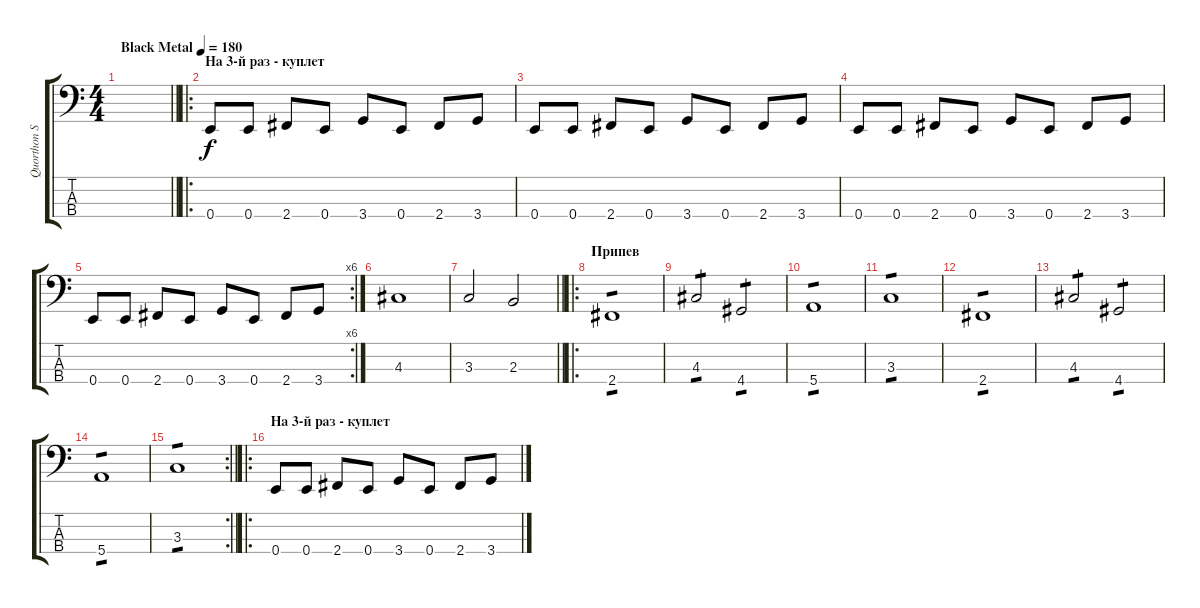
\track ("Quorthon Seth" "Quorthon S") {instrument electricbassfinger}
\staff {score tabs}
\tuning (G2 D2 A1 E1) {hide}
\ts (4 4)
\tempo (180 "Black Metal")
\clef f4
\barLineRight lightlight
\ks c
|
\ro
\section ("" "На 3-й раз - куплет")
0.4.8 0.4.8 2.4.8 0.4.8 3.4.8 0.4.8 2.4.8 3.4.8 |
0.4.8 0.4.8 2.4.8 0.4.8 3.4.8 0.4.8 2.4.8 3.4.8 |
0.4.8 0.4.8 2.4.8 0.4.8 3.4.8 0.4.8 2.4.8 3.4.8 |
\rc 6
0.4.8 0.4.8 2.4.8 0.4.8 3.4.8 0.4.8 2.4.8 3.4.8 |
4.3.1 |
\barLineRight lightlight
3.3.2 2.3.2 |
\ro
\section ("" "Припев")
2.4.1{tp 1} |
4.3.2{tp 1} 4.4.2{tp 1} |
5.4.1{tp 1} |
3.3.1{tp 1} |
2.4.1{tp 1} |
4.3.2{tp 1} 4.4.2{tp 1} |
5.4.1{tp 1} |
\rc 2
\barLineRight lightlight
3.3.1{tp 1} |
\ro
\section ("" "На 3-й раз - куплет")
0.4.8 0.4.8 2.4.8 0.4.8 3.4.8 0.4.8 2.4.8 3.4.8
